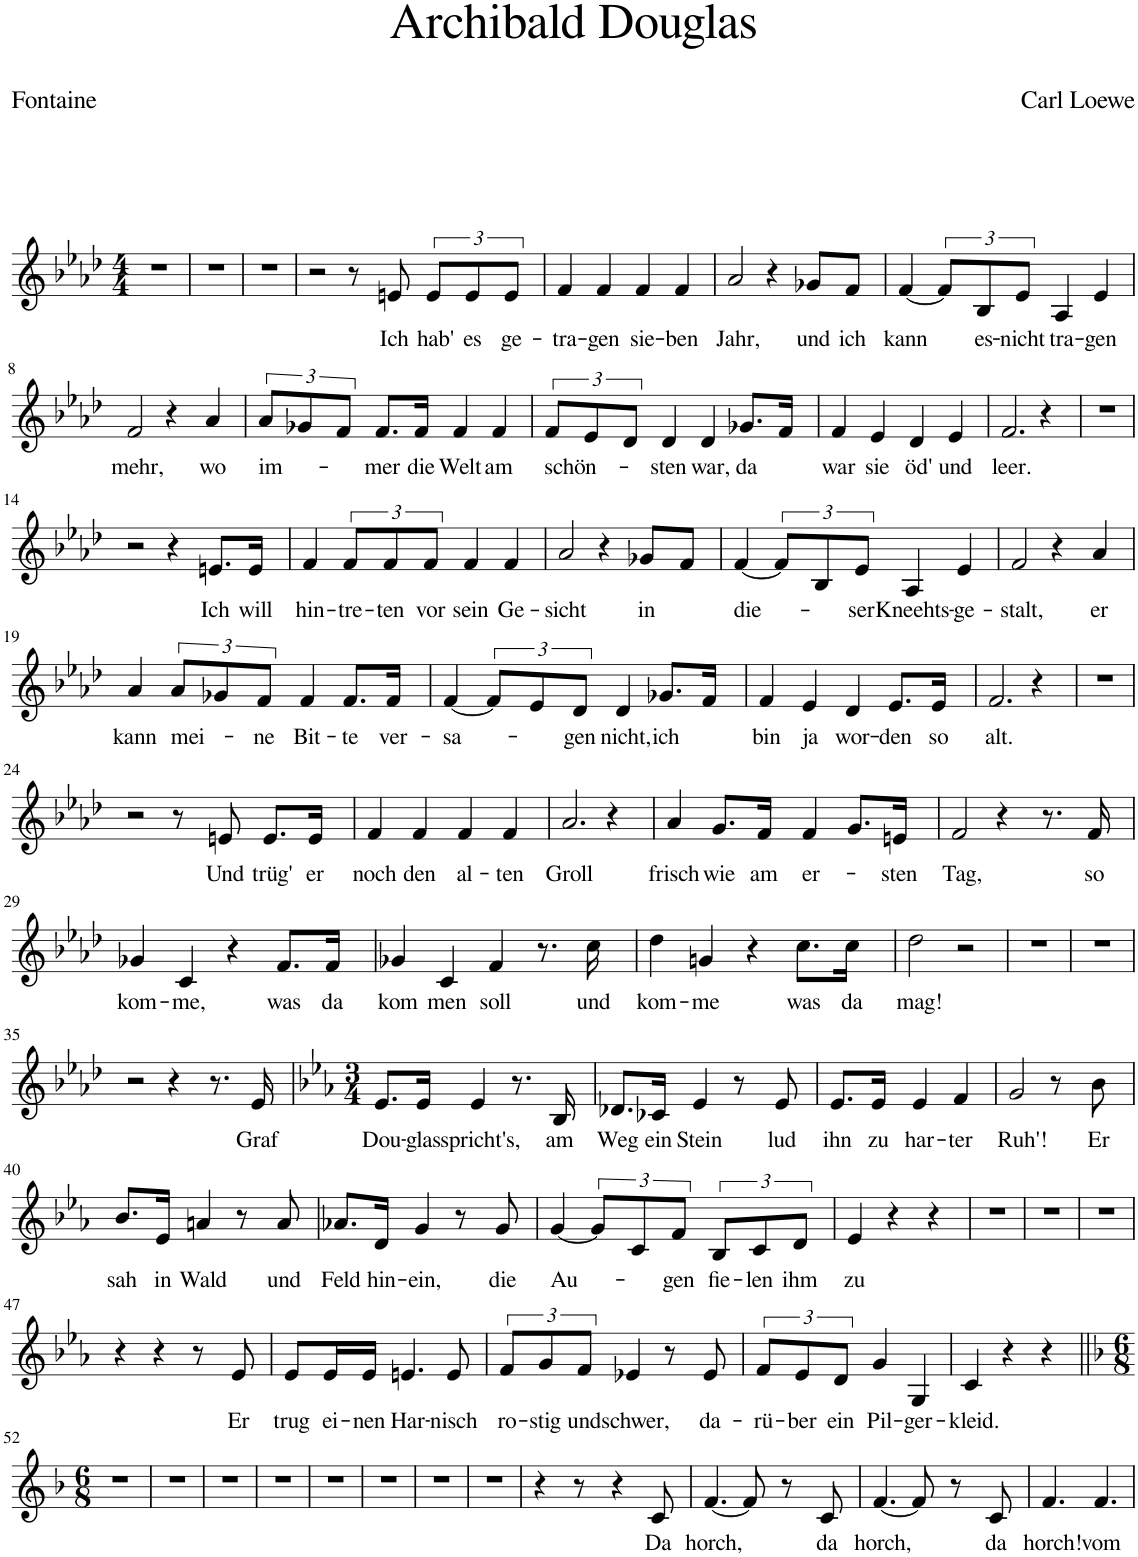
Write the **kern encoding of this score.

**kern	**text
*part1	*part1
*staff1	*staff1
*I"Piano	*
*I'Pno	*
*clefG2	*
*k[b-e-a-d-]	*
*M4/4	*
=1	=1
1r	.
=2	=2
1r	.
=3	=3
1r	.
=4	=4
2r	.
8r	.
!	!LO:LY:b
8en/	Ich
!	!LO:LY:b
12e/L	hab'
!	!LO:LY:b
12e/	es
!	!LO:LY:b
12e/J	ge-
=5	=5
!	!LO:LY:b
4f/	-tra-
!	!LO:LY:b
4f/	-gen
!	!LO:LY:b
4f/	sie-
!	!LO:LY:b
4f/	-ben
=6	=6
!	!LO:LY:b
2a-/	Jahr,
4r	.
!	!LO:LY:b
8g-X/L	und
!	!LO:LY:b
8f/J	ich
=7	=7
!	!LO:LY:b
[4f/	kann
12f/L]	.
!	!LO:LY:b
12B-/	es-
!	!LO:LY:b
12e-/J	-nicht
!	!LO:LY:b
4A-/	tra-
!	!LO:LY:b
4e-/	-gen
!!LO:LB:g=z
=8	=8
!	!LO:LY:b
2f/	mehr,
4r	.
!	!LO:LY:b
4a-/	wo
=9	=9
!	!LO:LY:b
12a-/L	im-
12g-X/	.
12f/J	.
!	!LO:LY:b
8.f/L	-mer
!	!LO:LY:b
16f/Jk	die
!	!LO:LY:b
4f/	Welt
!	!LO:LY:b
4f/	am
=10	=10
!	!LO:LY:b
12f/L	schön-
12e-/	.
12d-/J	.
!	!LO:LY:b
4d-/	-sten
!	!LO:LY:b
4d-/	war,
!	!LO:LY:b
8.g-X/L	da
16f/Jk	.
=11	=11
!	!LO:LY:b
4f/	war
!	!LO:LY:b
4e-/	sie
!	!LO:LY:b
4d-/	öd'
!	!LO:LY:b
4e-/	und
=12	=12
!	!LO:LY:b
2.f/	leer.
4r	.
=13	=13
1r	.
!!LO:LB:g=z
=14	=14
2r	.
4r	.
!	!LO:LY:b
8.en/L	Ich
!	!LO:LY:b
16e/Jk	will
=15	=15
!	!LO:LY:b
4f/	hin-
!	!LO:LY:b
12f/L	-tre-
!	!LO:LY:b
12f/	-ten
!	!LO:LY:b
12f/J	vor
!	!LO:LY:b
4f/	sein
!	!LO:LY:b
4f/	Ge-
=16	=16
!	!LO:LY:b
2a-/	-sicht
4r	.
!	!LO:LY:b
8g-X/L	in
8f/J	.
=17	=17
!	!LO:LY:b
[4f/	die-
12f/L]	.
12B-/	.
!	!LO:LY:b
12e-/J	-ser
!	!LO:LY:b
4A-/	Kneehts-
!	!LO:LY:b
4e-/	-ge-
=18	=18
!	!LO:LY:b
2f/	-stalt,
4r	.
!	!LO:LY:b
4a-/	er
!!LO:LB:g=z
=19	=19
!	!LO:LY:b
4a-/	kann
!	!LO:LY:b
12a-/L	mei-
12g-X/	.
!	!LO:LY:b
12f/J	-ne
!	!LO:LY:b
4f/	Bit-
!	!LO:LY:b
8.f/L	-te
!	!LO:LY:b
16f/Jk	ver-
=20	=20
!	!LO:LY:b
[4f/	-sa-
12f/L]	.
12e-/	.
!	!LO:LY:b
12d-/J	-gen
!	!LO:LY:b
4d-/	nicht,
!	!LO:LY:b
8.g-X/L	ich
16f/Jk	.
=21	=21
!	!LO:LY:b
4f/	bin
!	!LO:LY:b
4e-/	ja
!	!LO:LY:b
4d-/	wor-
!	!LO:LY:b
8.e-/L	-den
!	!LO:LY:b
16e-/Jk	so
=22	=22
!	!LO:LY:b
2.f/	alt.
4r	.
=23	=23
1r	.
!!LO:LB:g=z
=24	=24
2r	.
8r	.
!	!LO:LY:b
8en/	Und
!	!LO:LY:b
8.e/L	trüg'
!	!LO:LY:b
16e/Jk	er
=25	=25
!	!LO:LY:b
4f/	noch
!	!LO:LY:b
4f/	den
!	!LO:LY:b
4f/	al-
!	!LO:LY:b
4f/	-ten
=26	=26
!	!LO:LY:b
2.a-/	Groll
4r	.
=27	=27
!	!LO:LY:b
4a-/	frisch
!	!LO:LY:b
8.g/L	wie
!	!LO:LY:b
16f/Jk	am
!	!LO:LY:b
4f/	er-
8.g/L	.
!	!LO:LY:b
16en/Jk	-sten
=28	=28
!	!LO:LY:b
2f/	Tag,
4r	.
8.r	.
!	!LO:LY:b
16f/	so
!!LO:LB:g=z
=29	=29
!	!LO:LY:b
4g-X/	kom-
!	!LO:LY:b
4c/	-me,
4r	.
!	!LO:LY:b
8.f/L	was
!	!LO:LY:b
16f/Jk	da
=30	=30
!	!LO:LY:b
4g-X/	kom
!	!LO:LY:b
4c/	men
!	!LO:LY:b
4f/	soll
8.r	.
!	!LO:LY:b
16cc\	und
=31	=31
!	!LO:LY:b
4dd-\	kom-
!	!LO:LY:b
4gn/	-me
4r	.
!	!LO:LY:b
8.cc\L	was
!	!LO:LY:b
16cc\Jk	da
=32	=32
!	!LO:LY:b
2dd-\	mag!
2r	.
=33	=33
1r	.
=34	=34
1r	.
!!LO:LB:g=z
=35	=35
2r	.
4r	.
8.r	.
!	!LO:LY:b
16e-/	Graf
=36	=36
*k[b-e-a-]	*
*M3/4	*
!	!LO:LY:b
8.e-/L	Dou-
!	!LO:LY:b
16e-/Jk	-glas
!	!LO:LY:b
4e-/	spricht's,
8.r	.
!	!LO:LY:b
16B-/	am
=37	=37
!	!LO:LY:b
8.d-X/L	Weg
!	!LO:LY:b
16c-X/Jk	ein
!	!LO:LY:b
4e-/	Stein
8r	.
!	!LO:LY:b
8e-/	lud
=38	=38
!	!LO:LY:b
8.e-/L	ihn
!	!LO:LY:b
16e-/Jk	zu
!	!LO:LY:b
4e-/	har-
!	!LO:LY:b
4f/	-ter
=39	=39
!	!LO:LY:b
2g/	Ruh'!
8r	.
!	!LO:LY:b
8b-\	Er
!!LO:LB:g=z
=40	=40
!	!LO:LY:b
8.b-/L	sah
!	!LO:LY:b
16e-/Jk	in
!	!LO:LY:b
4an/	Wald
8r	.
!	!LO:LY:b
8a/	und
=41	=41
!	!LO:LY:b
8.a-X/L	Feld
!	!LO:LY:b
16d/Jk	hin-
!	!LO:LY:b
4g/	-ein,
8r	.
!	!LO:LY:b
8g/	die
=42	=42
!	!LO:LY:b
[4g/	Au-
12g/L]	.
12c/	.
!	!LO:LY:b
12f/J	-gen
!	!LO:LY:b
12B-/L	fie-
!	!LO:LY:b
12c/	-len
!	!LO:LY:b
12d/J	ihm
=43	=43
!	!LO:LY:b
4e-/	zu
4r	.
4r	.
=44	=44
2.r	.
=45	=45
2.r	.
=46	=46
2.r	.
!!LO:LB:g=z
=47	=47
4r	.
4r	.
8r	.
!	!LO:LY:b
8e-/	Er
=48	=48
!	!LO:LY:b
8e-/L	trug
!	!LO:LY:b
16e-/L	ei-
!	!LO:LY:b
16e-/JJ	-nen
!	!LO:LY:b
4.en/	Har-
!	!LO:LY:b
8e/	-nisch
=49	=49
!	!LO:LY:b
12f/L	ro-
!	!LO:LY:b
12g/	-stig
!	!LO:LY:b
12f/J	und
!	!LO:LY:b
4e-X/	schwer,
8r	.
!	!LO:LY:b
8e-/	da-
=50	=50
!	!LO:LY:b
12f/L	-rü-
!	!LO:LY:b
12e-/	-ber
!	!LO:LY:b
12d/J	ein
!	!LO:LY:b
4g/	Pil-
!	!LO:LY:b
4G/	-ger-
=51	=51
!	!LO:LY:b
4c/	-kleid.
4r	.
4r	.
!!LO:LB:g=z
=52||	=52||
*k[b-]	*
*M6/8	*
2.r	.
=53	=53
2.r	.
=54	=54
2.r	.
=55	=55
2.r	.
=56	=56
2.r	.
=57	=57
2.r	.
=58	=58
2.r	.
=59	=59
2.r	.
=60	=60
4r	.
8r	.
4r	.
!	!LO:LY:b
8c/	Da
=61	=61
!	!LO:LY:b
[4.f/	horch,
8f/]	.
8r	.
!	!LO:LY:b
8c/	da
=62	=62
!	!LO:LY:b
[4.f/	horch,
8f/]	.
8r	.
!	!LO:LY:b
8c/	da
=63	=63
!	!LO:LY:b
4.f/	horch!
!	!LO:LY:b
4.f/	vom
=	=
*-	*-
